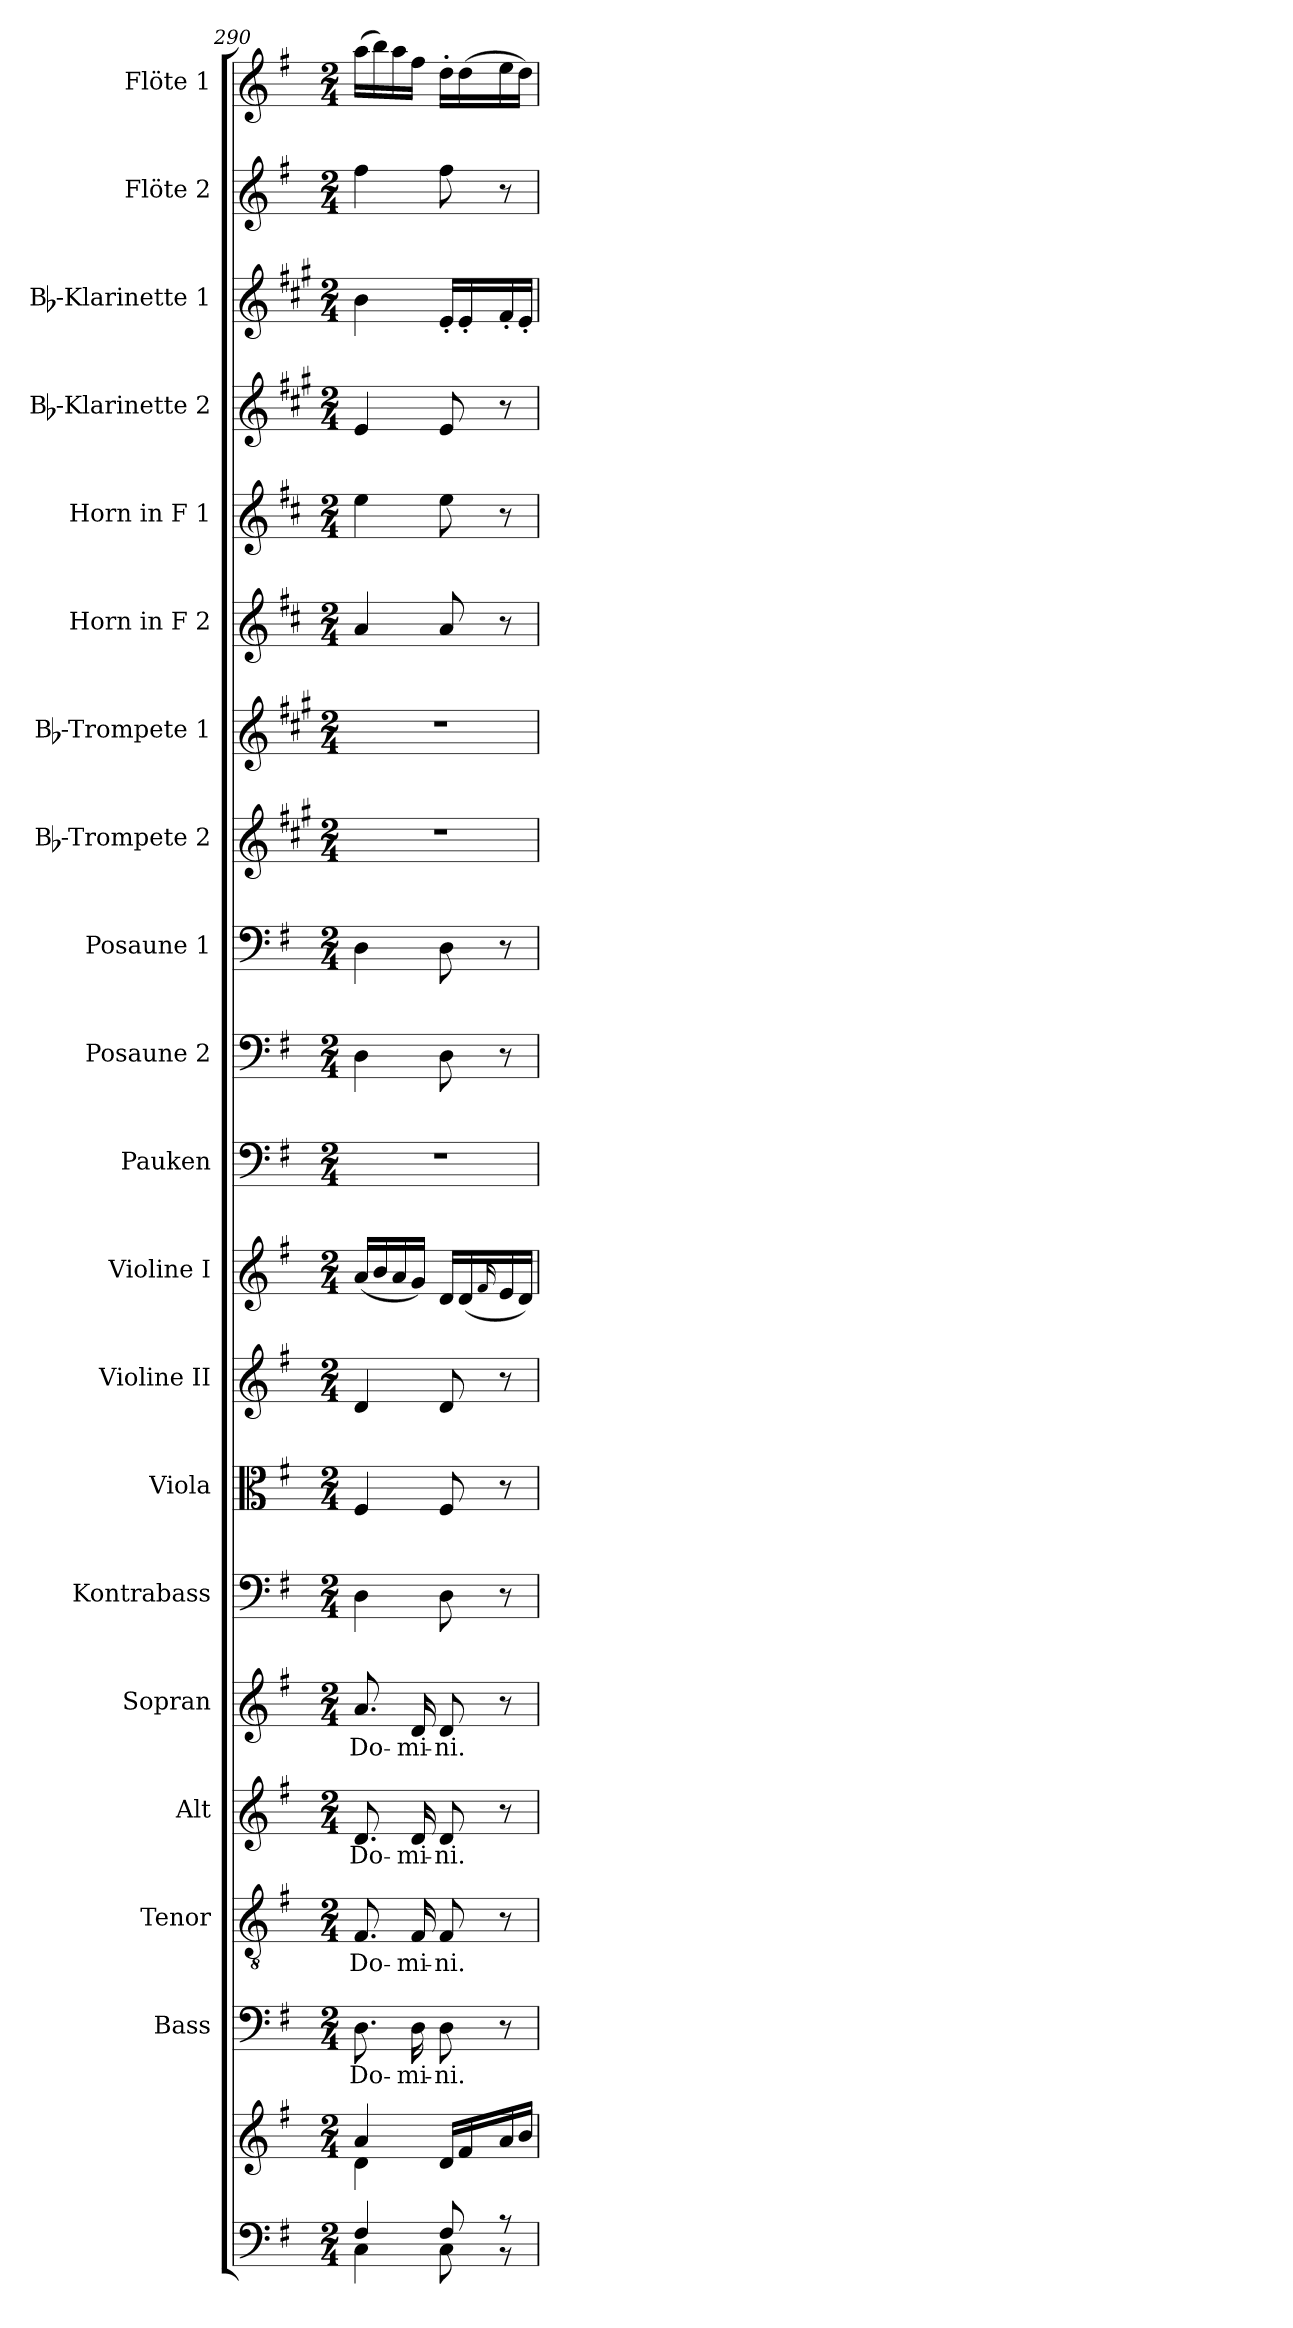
**kern	**kern	**kern	**text	**kern	**text	**kern	**text	**kern	**text	**kern	**kern	**kern	**kern	**kern	**kern	**kern	**kern	**kern	**kern	**kern	**kern	**kern	**kern	**kern
*part20	*part20	*part19	*part19	*part18	*part18	*part17	*part17	*part16	*part16	*part15	*part14	*part13	*part12	*part11	*part10	*part9	*part8	*part7	*part6	*part5	*part4	*part3	*part2	*part1
*staff21	*staff20	*staff19	*staff19	*staff18	*staff18	*staff17	*staff17	*staff16	*staff16	*staff15	*staff14	*staff13	*staff12	*staff11	*staff10	*staff9	*staff8	*staff7	*staff6	*staff5	*staff4	*staff3	*staff2	*staff1
*	*	*I"Bass	*	*I"Tenor	*	*I"Alt	*	*I"Sopran	*	*I"Kontrabass	*I"Viola	*I"Violine II	*I"Violine I	*I"Pauken	*I"Posaune 2	*I"Posaune 1	*I"Bb-Trompete 2	*I"Bb-Trompete 1	*I"Horn in F 2	*I"Horn in F 1	*I"Bb-Klarinette 2	*I"Bb-Klarinette 1	*I"Flöte 2	*I"Flöte 1
*	*	*I'B.	*	*I'T.	*	*I'A.	*	*I'S.	*	*I'Kb.	*I'Vla.	*I'Vl. II	*I'Vl. I	*I'Pk.	*I'Pos. 2	*I'Pos. 1	*I'Bb Trp. 2	*I'Bb Trp. 1	*	*	*I'Bb Kl. 2	*I'Bb Kl. 1	*I'Fl. 2	*I'Fl. 1
!!LO:PB:g=z
*clefF4	*clefG2	*clefF4	*	*clefGv2	*	*clefG2	*	*clefG2	*	*clefF4	*clefC3	*clefG2	*clefG2	*clefF4	*clefF4	*clefF4	*clefG2	*clefG2	*clefG2	*clefG2	*clefG2	*clefG2	*clefG2	*clefG2
*	*	*	*	*	*	*	*	*	*	*ITrd7c12	*	*	*	*	*	*	*ITrd1c2	*ITrd1c2	*ITrd4c7	*ITrd4c7	*ITrd1c2	*ITrd1c2	*	*
*k[f#]	*k[f#]	*k[f#]	*	*k[f#]	*	*k[f#]	*	*k[f#]	*	*k[f#]	*k[f#]	*k[f#]	*k[f#]	*k[f#]	*k[f#]	*k[f#]	*k[f#]	*k[f#]	*k[f#]	*k[f#]	*k[f#]	*k[f#]	*k[f#]	*k[f#]
*G:	*G:	*G:	*	*G:	*	*G:	*	*G:	*	*G:	*G:	*G:	*G:	*G:	*G:	*G:	*G:	*G:	*G:	*G:	*G:	*G:	*G:	*G:
*M2/4	*M2/4	*M2/4	*	*M2/4	*	*M2/4	*	*M2/4	*	*M2/4	*M2/4	*M2/4	*M2/4	*M2/4	*M2/4	*M2/4	*M2/4	*M2/4	*M2/4	*M2/4	*M2/4	*M2/4	*M2/4	*M2/4
=290	=290	=290	=290	=290	=290	=290	=290	=290	=290	=290	=290	=290	=290	=290	=290	=290	=290	=290	=290	=290	=290	=290	=290	=290
*^	*^	*	*	*	*	*	*	*	*	*	*	*	*	*	*	*	*	*	*	*	*	*	*	*
!	!	!	!	!	!LO:LY:b	!	!LO:LY:b	!	!LO:LY:b	!	!LO:LY:b	!	!	!	!	!	!	!	!	!	!	!	!	!	!	!
4F#/	4C\	4a/	4d\	8.D\	Do-	8.F#/	Do-	8.d/	Do-	8.a/	Do-	4DD\	4F#/	4d/	(<16a/LL	2r	4D\	4D\	2r	2r	4d/	4a\	4d/	4a\	4ff#\	(>16aa\LL
.	.	.	.	.	.	.	.	.	.	.	.	.	.	.	16b/	.	.	.	.	.	.	.	.	.	.	16bb\)
.	.	.	.	.	.	.	.	.	.	.	.	.	.	.	16a/	.	.	.	.	.	.	.	.	.	.	16aa\
!	!	!	!	!	!LO:LY:b	!	!LO:LY:b	!	!LO:LY:b	!	!LO:LY:b	!	!	!	!	!	!	!	!	!	!	!	!	!	!	!
.	.	.	.	16D\	-mi-	16F#/	-mi-	16d/	-mi-	16d/	-mi-	.	.	.	16g/JJ)	.	.	.	.	.	.	.	.	.	.	16ff#\JJ
!	!	!	!	!	!LO:LY:b	!	!LO:LY:b	!	!LO:LY:b	!	!LO:LY:b	!	!	!	!	!	!	!	!	!	!	!	!	!	!	!
8F#/	8C\	16d/LL	4ryy	8D\	-ni.	8F#/	-ni.	8d/	-ni.	8d/	-ni.	8DD\	8F#/	8d/	16d/LL	.	8D\	8D\	.	.	8d/	8a\	8d/	16d'</LL	8ff#\	16dd'>\LL
.	.	16f#/	.	.	.	.	.	.	.	.	.	.	.	.	(<16d/	.	.	.	.	.	.	.	.	16d'</	.	(>16dd\
.	.	.	.	.	.	.	.	.	.	.	.	.	.	.	16qqf#/	.	.	.	.	.	.	.	.	.	.	.
8r	8r	16a/	.	8r	.	8r	.	8r	.	8r	.	8r	8r	8r	16e/	.	8r	8r	.	.	8r	8r	8r	16e'</	8r	16ee\
.	.	16b/JJ	.	.	.	.	.	.	.	.	.	.	.	.	16d/JJ)	.	.	.	.	.	.	.	.	16d'</JJ	.	16dd\JJ)
*v	*v	*	*	*	*	*	*	*	*	*	*	*	*	*	*	*	*	*	*	*	*	*	*	*	*	*
*	*v	*v	*	*	*	*	*	*	*	*	*	*	*	*	*	*	*	*	*	*	*	*	*	*	*
=	=	=	=	=	=	=	=	=	=	=	=	=	=	=	=	=	=	=	=	=	=	=	=	=
*-	*-	*-	*-	*-	*-	*-	*-	*-	*-	*-	*-	*-	*-	*-	*-	*-	*-	*-	*-	*-	*-	*-	*-	*-
